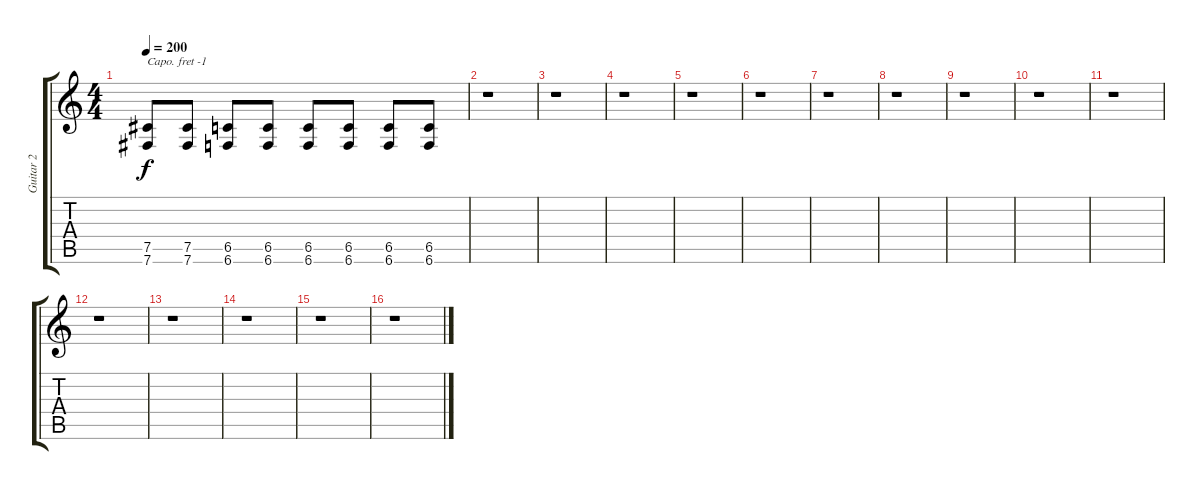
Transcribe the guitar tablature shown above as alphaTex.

\track ("Guitar 2" "Guitar 2") {instrument distortionguitar}
\staff {score tabs}
\capo -1
\tuning (D4 A3 F3 C3 G2 C2) {hide}
\ts (4 4)
\tempo 200
\clef g2
\ks c
(7.5 7.6).8{dy f} (7.5 7.6).8 (6.5 6.6).8 (6.5 6.6).8 (6.5 6.6).8 (6.5 6.6).8 (6.5 6.6).8 (6.5 6.6).8 |
r.1 |
r.1 |
r.1 |
r.1 |
r.1 |
r.1 |
r.1 |
r.1 |
r.1 |
r.1 |
r.1 |
r.1 |
r.1 |
r.1 |
r.1
